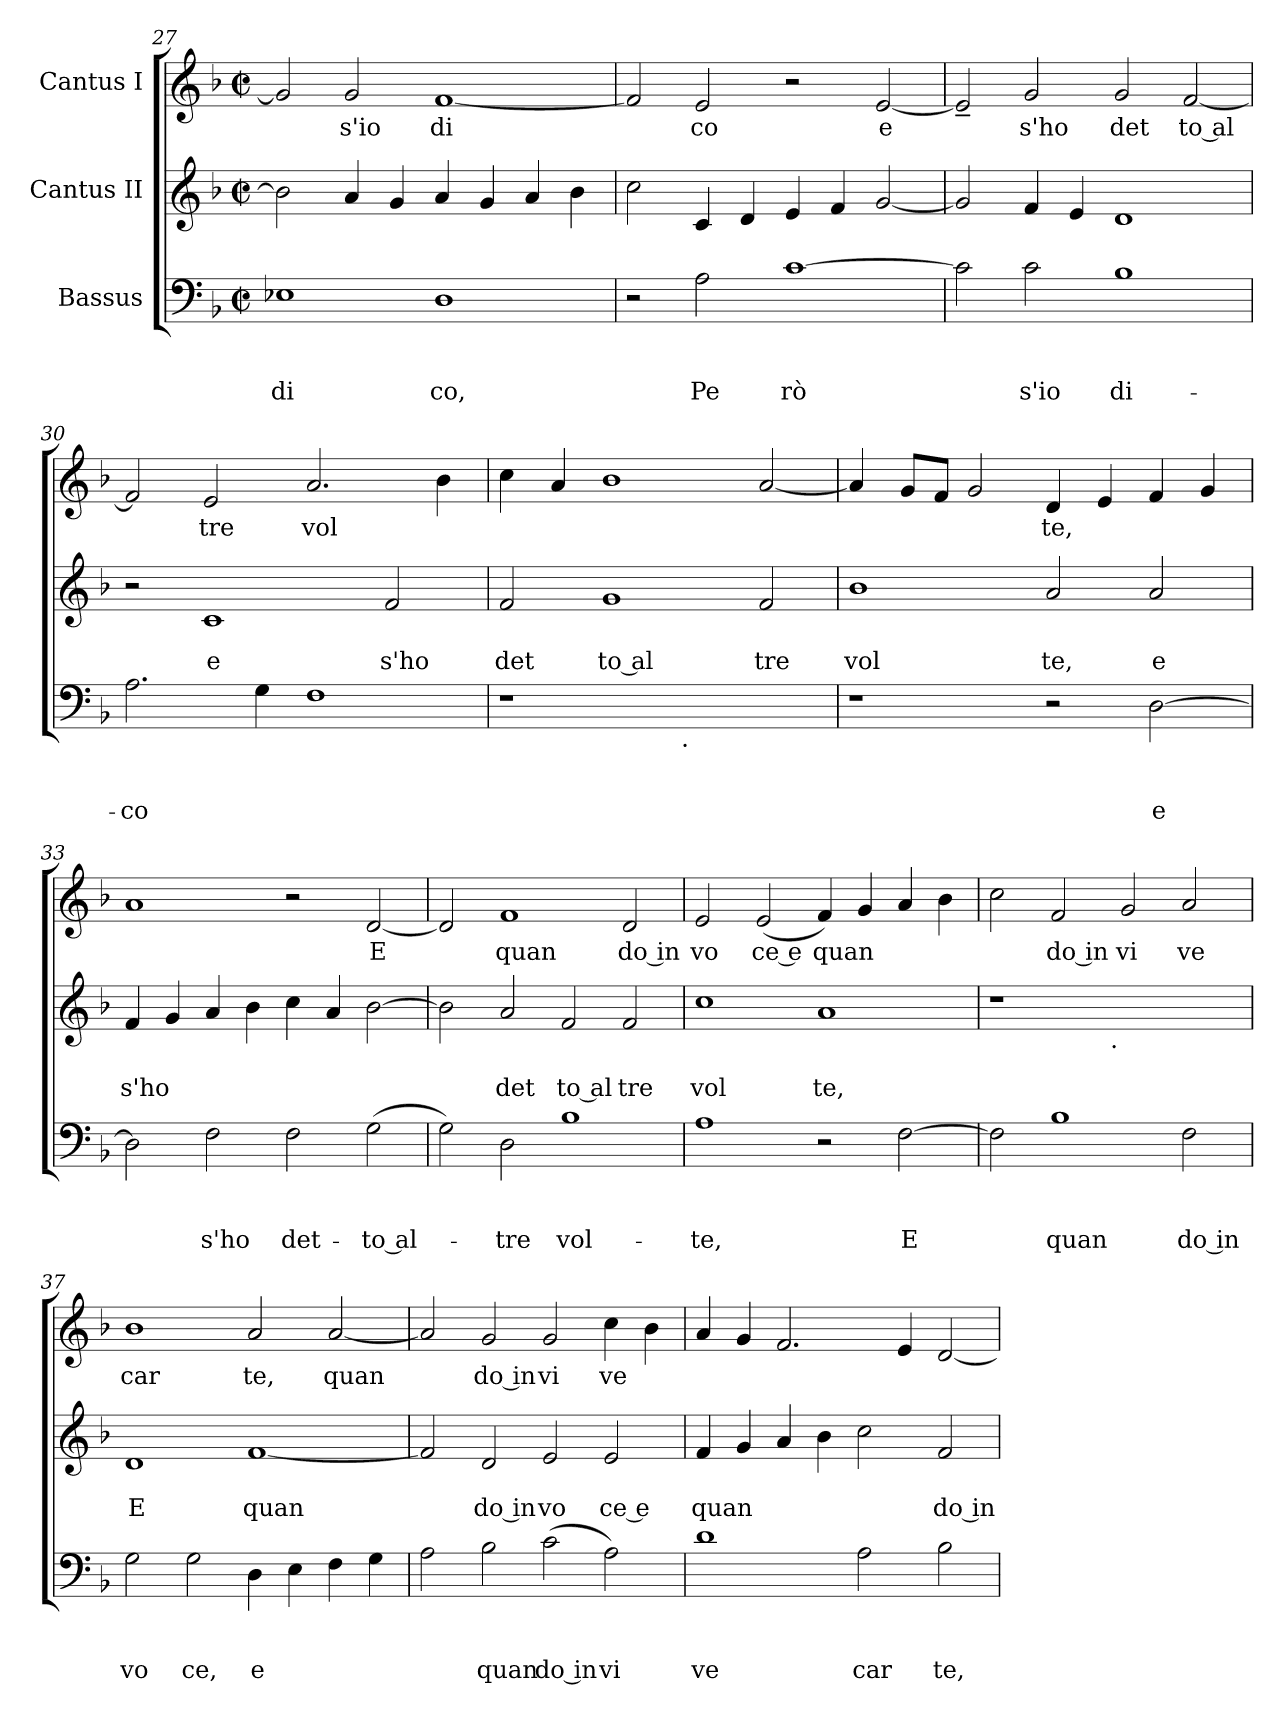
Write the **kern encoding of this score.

**kern	**text	**text	**text	**kern	**text	**text	**kern	**text
*part3	*part3	*part3	*part3	*part2	*part2	*part2	*part1	*part1
*staff3	*staff3	*staff3	*staff3	*staff2	*staff2	*staff2	*staff1	*staff1
*I"Bassus	*	*	*	*I"Cantus II	*	*	*I"Cantus I	*
*clefF4	*	*	*	*clefG2	*	*	*clefG2	*
*k[b-]	*	*	*	*k[b-]	*	*	*k[b-]	*
*F:	*	*	*	*F:	*	*	*F:	*
*M2/2	*	*	*	*M2/2	*	*	*M2/2	*
*met(c|)	*	*	*	*met(c|)	*	*	*met(c|)	*
=27	=27	=27	=27	=27	=27	=27	=27	=27
!	!	!	!LO:LY:b	!	!	!	!	!
1E-X	.	.	di	2b-\]	.	.	2g/]	.
!	!	!	!	!	!	!	!	!LO:LY:b
.	.	.	.	4a/	.	.	2g/	s'io
.	.	.	.	4g/	.	.	.	.
!	!	!	!LO:LY:b	!	!	!	!	!LO:LY:b
1D	.	.	co,	4a/	.	.	[<1f	di
.	.	.	.	4g/	.	.	.	.
.	.	.	.	4a/	.	.	.	.
.	.	.	.	4b-\	.	.	.	.
=28	=28	=28	=28	=28	=28	=28	=28	=28
2r	.	.	.	2cc\	.	.	2f/]	.
!	!	!	!LO:LY:b	!	!	!	!	!LO:LY:b
2A\	.	.	Pe	4c/	.	.	2e/	co
.	.	.	.	4d/	.	.	.	.
!	!	!	!LO:LY:b	!	!	!	!	!
[<1c	.	.	rò	4e/	.	.	2r	.
.	.	.	.	4f/	.	.	.	.
!	!	!	!	!	!	!	!	!LO:LY:b
.	.	.	.	[<2g/	.	.	[<2e/	e
!!LO:LB:g=z
=29	=29	=29	=29	=29	=29	=29	=29	=29
2c\]	.	.	.	2g/]	.	.	2e~</]	.
!	!	!	!LO:LY:b	!	!	!	!	!LO:LY:b
2c\	.	.	s'io	4f/	.	.	2g/	s'ho
.	.	.	.	4e/	.	.	.	.
!	!	!	!LO:LY:b	!	!	!	!	!LO:LY:b
1B-	.	.	di-	1d	.	.	2g/	det
!	!	!	!	!	!	!	!	!LO:LY:b
.	.	.	.	.	.	.	[<2f/	to al
=30	=30	=30	=30	=30	=30	=30	=30	=30
!	!	!	!LO:LY:b	!	!	!	!	!
2.A\	.	.	-co	2r	.	.	2f/]	.
!	!	!	!	!	!	!LO:LY:b	!	!LO:LY:b
.	.	.	.	1c	.	e	2e/	tre
4G\	.	.	.	.	.	.	.	.
!	!	!	!	!	!	!	!	!LO:LY:b
1F	.	.	.	.	.	.	2.a/	vol
!	!	!	!	!	!	!LO:LY:b	!	!
.	.	.	.	2f/	.	s'ho	.	.
.	.	.	.	.	.	.	4b-\	.
=31	=31	=31	=31	=31	=31	=31	=31	=31
!	!	!	!	!	!	!LO:LY:b	!	!
1r	.	.	.	2f/	.	det	4cc\	.
.	.	.	.	.	.	.	4a/	.
!	!	!	!	!	!	!LO:LY:b:rj	!	!
.	.	.	.	1g	.	to al	1b-	.
!LO:TX:b:t=.	!	!	!	!	!	!	!	!
1ryy	.	.	.	.	.	.	.	.
!	!	!	!	!	!	!LO:LY:b	!	!
.	.	.	.	2f/	.	tre	[<2a/	.
=32	=32	=32	=32	=32	=32	=32	=32	=32
!	!	!	!	!	!	!LO:LY:b	!	!
1r	.	.	.	1b-	.	vol	4a/]	.
.	.	.	.	.	.	.	8g/L	.
.	.	.	.	.	.	.	8f/J	.
.	.	.	.	.	.	.	2g/	.
!	!	!	!	!	!	!LO:LY:b	!	!LO:LY:b
2r	.	.	.	2a/	.	te,	4d/	te,
.	.	.	.	.	.	.	4e/	.
!	!	!	!LO:LY:b	!	!	!LO:LY:b	!	!
[>2D\	.	.	e	2a/	.	e	4f/	.
.	.	.	.	.	.	.	4g/	.
=33	=33	=33	=33	=33	=33	=33	=33	=33
!	!	!	!	!	!	!LO:LY:b	!	!
2D\]	.	.	.	4f/	.	s'ho	1a	.
.	.	.	.	4g/	.	.	.	.
!	!	!	!LO:LY:b	!	!	!	!	!
2F\	.	.	s'ho	4a/	.	.	.	.
.	.	.	.	4b-\	.	.	.	.
!	!	!	!LO:LY:b	!	!	!	!	!
2F\	.	.	det-	4cc\	.	.	2r	.
.	.	.	.	4a/	.	.	.	.
!	!	!	!LO:LY:b	!	!	!	!	!LO:LY:b
(>2G\	.	.	-to al-	[>2b-\	.	.	[<2d/	E
=34	=34	=34	=34	=34	=34	=34	=34	=34
2G\)	.	.	.	2b-\]	.	.	2d/]	.
!	!	!	!LO:LY:b	!	!	!LO:LY:b	!	!LO:LY:b
2D\	.	.	-tre	2a/	.	det	1f	quan
!	!	!	!LO:LY:b	!	!	!LO:LY:b:rj	!	!
1B-	.	.	vol-	2f/	.	to al	.	.
!	!	!	!	!	!	!LO:LY:b	!	!LO:LY:b:rj
.	.	.	.	2f/	.	tre	2d/	do in
!!LO:LB:g=z
=35	=35	=35	=35	=35	=35	=35	=35	=35
!	!	!	!LO:LY:b	!	!	!LO:LY:b	!	!LO:LY:b
1A	.	.	-te,	1cc	.	vol	2e/	vo
!	!	!	!	!	!	!	!	!LO:LY:b:rj
.	.	.	.	.	.	.	(<2e/	ce e
!	!	!	!	!	!	!LO:LY:b	!	!LO:LY:b
2r	.	.	.	1a	.	te,	4f/)	quan
.	.	.	.	.	.	.	4g/	.
!	!	!	!LO:LY:b	!	!	!	!	!
[>2F\	.	.	E	.	.	.	4a/	.
.	.	.	.	.	.	.	4b-\	.
=36	=36	=36	=36	=36	=36	=36	=36	=36
*	*	*	*	*^	*	*	*	*
2F\]	.	.	.	1r	2ryy	.	.	2cc\	.
!	!	!	!LO:LY:b	!	!	!	!	!	!LO:LY:b:rj
1B-	.	.	quan	.	4...ryy	.	.	2f/	do in
!	!	!	!	!	!LO:TX:b:t=.	!	!	!	!
.	.	.	.	.	1ryy	.	.	.	.
!	!	!	!	!	!	!	!	!	!LO:LY:b
.	.	.	.	1ryy	.	.	.	2g/	vi
!	!	!	!LO:LY:b:rj	!	!	!	!	!	!LO:LY:b
2F\	.	.	do in	.	.	.	.	2a/	ve
.	.	.	.	.	32ryy	.	.	.	.
=37	=37	=37	=37	=37	=37	=37	=37	=37	=37
!	!	!	!LO:LY:b	!	!	!	!LO:LY:b	!	!LO:LY:b
*	*	*	*	*v	*v	*	*	*	*
2G\	.	.	vo	1d	.	E	1b-	car
!	!	!	!LO:LY:b	!	!	!	!	!
2G\	.	.	ce,	.	.	.	.	.
!	!	!	!LO:LY:b	!	!	!LO:LY:b	!	!LO:LY:b
4D\	.	.	e	[<1f	.	quan	2a/	te,
4E\	.	.	.	.	.	.	.	.
!	!	!	!	!	!	!	!	!LO:LY:b
4F\	.	.	.	.	.	.	[<2a/	quan
4G\	.	.	.	.	.	.	.	.
=38	=38	=38	=38	=38	=38	=38	=38	=38
2A\	.	.	.	2f/]	.	.	2a/]	.
!	!	!	!LO:LY:b	!	!	!LO:LY:b:rj	!	!LO:LY:b:rj
2B-\	.	.	quan	2d/	.	do in	2g/	do in
!	!	!	!LO:LY:b:rj	!	!	!LO:LY:b	!	!LO:LY:b
(<2c\	.	.	do in	2e/	.	vo	2g/	vi
!	!	!	!LO:LY:b	!	!	!LO:LY:b:rj	!	!LO:LY:b
2A\)	.	.	vi	2e/	.	ce e	4cc\	ve
.	.	.	.	.	.	.	4b-\	.
=39	=39	=39	=39	=39	=39	=39	=39	=39
!	!	!	!LO:LY:b	!	!	!LO:LY:b	!	!
1d	.	.	ve	4f/	.	quan	4a/	.
.	.	.	.	4g/	.	.	4g/	.
.	.	.	.	4a/	.	.	2.f/	.
.	.	.	.	4b-\	.	.	.	.
!	!	!	!LO:LY:b	!	!	!	!	!
2A\	.	.	car	2cc\	.	.	.	.
.	.	.	.	.	.	.	4e/	.
!	!	!	!LO:LY:b	!	!	!LO:LY:b:rj	!	!
2B-\	.	.	te,	2f/	.	do in	[<2d/	.
=	=	=	=	=	=	=	=	=
*-	*-	*-	*-	*-	*-	*-	*-	*-
